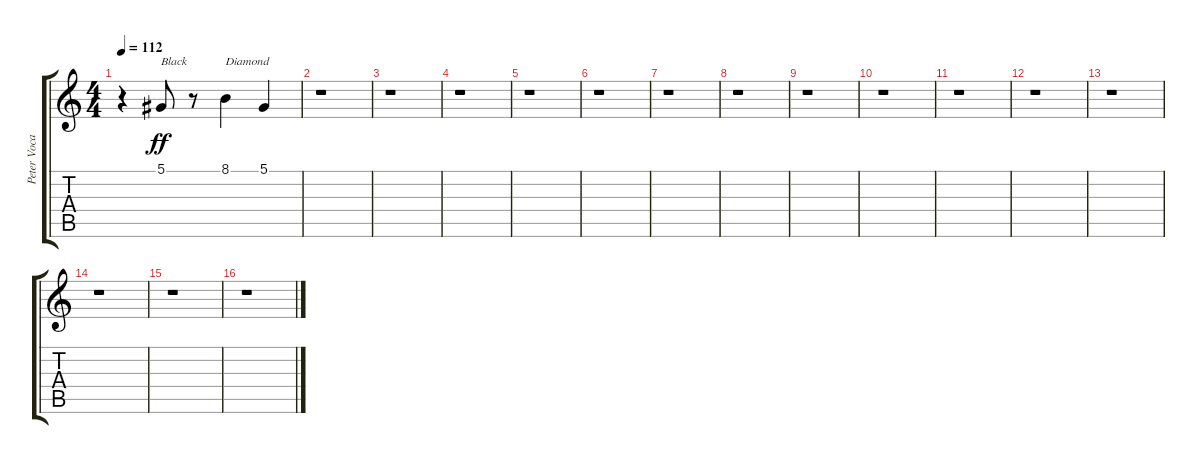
\track ("Peter Vocals" "Peter Voca") {instrument synthvoice}
\staff {score tabs}
\tuning (Eb4 Bb3 Gb3 Db3 Ab2 Eb2) {hide}
\ts (4 4)
\tempo 112
\clef g2
\ks c
r.4{dy fff} 5.1.8{txt "Black" dy ff} r.8 8.1.4{txt "Diamond"} 5.1.4 |
r.1 |
r.1 |
r.1 |
r.1 |
r.1 |
r.1 |
r.1 |
r.1 |
r.1 |
r.1 |
r.1 |
r.1 |
r.1 |
r.1 |
r.1
